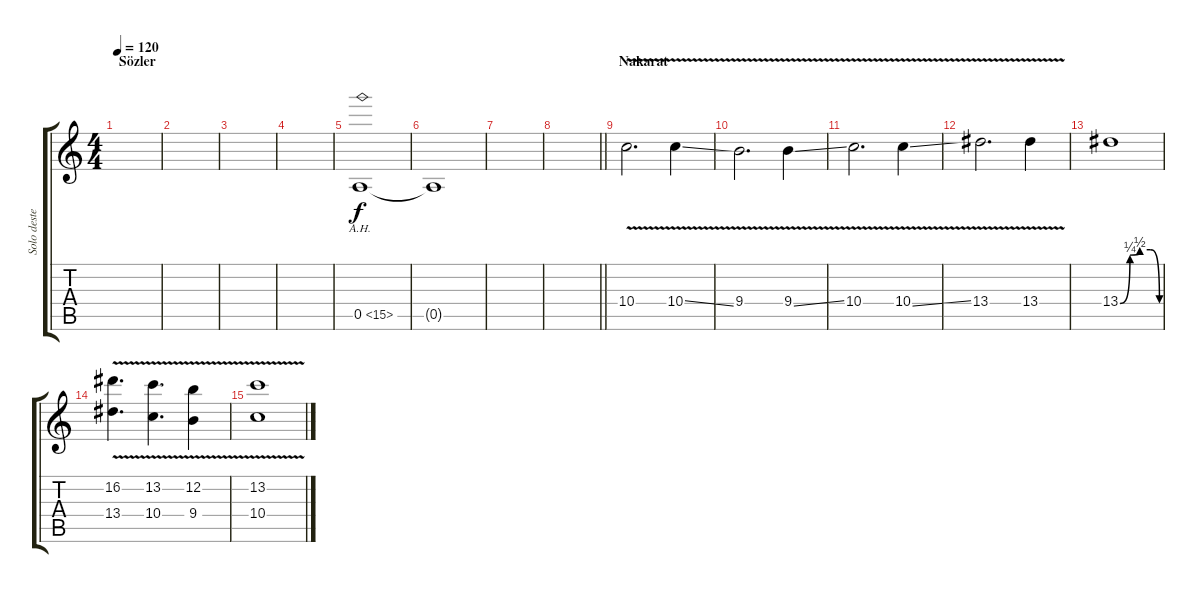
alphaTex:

\track ("Solo destek" "Solo deste") {instrument distortionguitar}
\staff {score tabs}
\tuning (E4 B3 G3 D3 A2 E2) {hide}
\ts (4 4)
\section ("" "Sözler")
\tempo 120
\clef g2
\ks c
|
|
|
|
0.5{ah 15}.1 |
0.5{t}.1 |
|
\barLineRight lightlight
|
\section ("" "Nakarat")
10.4{v}.2{d} 10.4{v ss}.4 |
9.4{v}.2{d} 9.4{v ss}.4 |
10.4{v}.2{d} 10.4{v ss}.4 |
13.4{v}.2{d} 13.4{v}.4 |
13.4{be (custom 0 0 15 1 30 2 46 2 60 0)}.1 |
(16.2{v} 13.4).4{d} (13.2{v} 10.4).4{d} (12.2{v} 9.4).4 |
(13.2{v} 10.4).1
